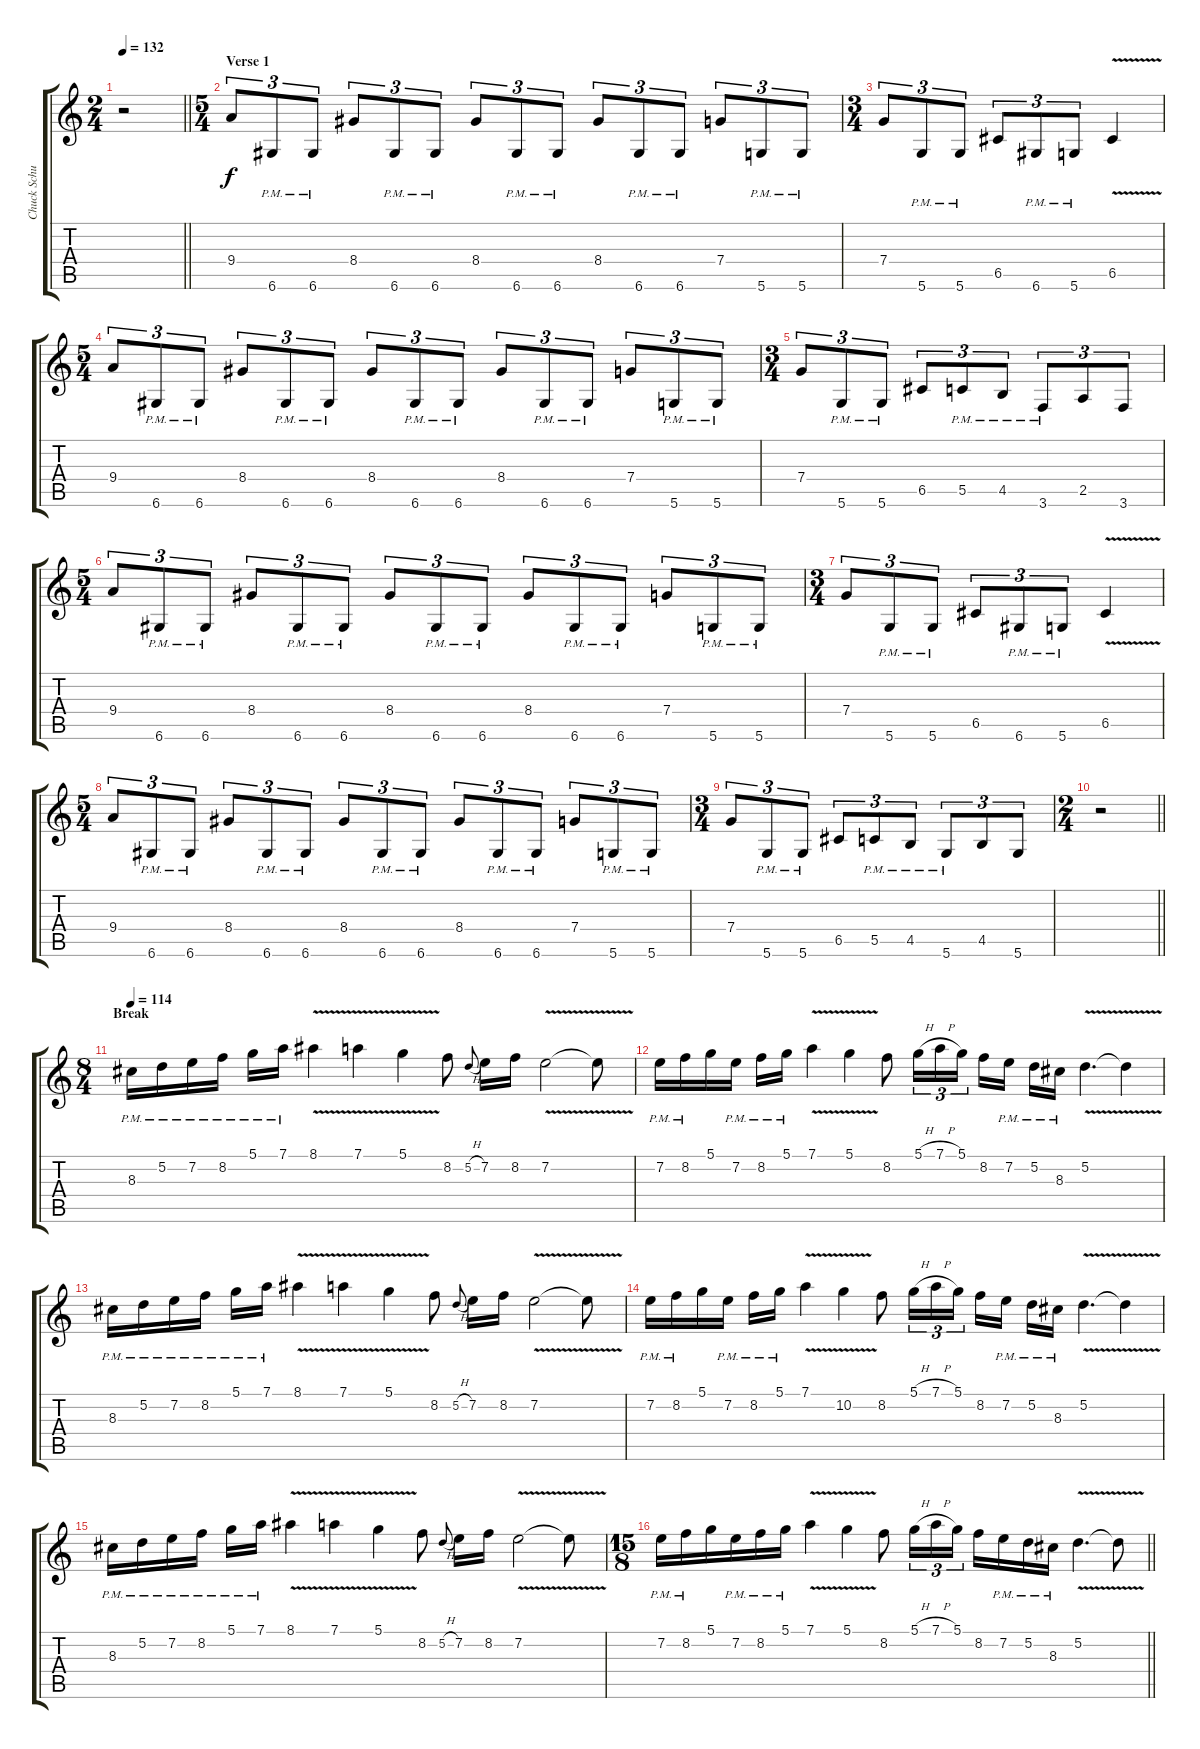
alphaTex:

\track ("Chuck Schuldiner" "Chuck Schu") {instrument distortionguitar}
\staff {score tabs}
\tuning (D4 A3 F3 C3 G2 D2) {hide}
\ts (2 4)
\tempo 132
\clef g2
\barLineRight lightlight
\ks c
r.2{dy f} |
\ts (5 4)
\section ("" "Verse 1")
9.4.8{tu (3 2)} 6.6{pm}.8{tu (3 2)} 6.6{pm}.8{tu (3 2)} 8.4.8{tu (3 2)} 6.6{pm}.8{tu (3 2)} 6.6{pm}.8{tu (3 2)} 8.4.8{tu (3 2)} 6.6{pm}.8{tu (3 2)} 6.6{pm}.8{tu (3 2)} 8.4.8{tu (3 2)} 6.6{pm}.8{tu (3 2)} 6.6{pm}.8{tu (3 2)} 7.4.8{tu (3 2)} 5.6{pm}.8{tu (3 2)} 5.6{pm}.8{tu (3 2)} |
\ts (3 4)
7.4.8{tu (3 2)} 5.6{pm}.8{tu (3 2)} 5.6{pm}.8{tu (3 2)} 6.5.8{tu (3 2)} 6.6{pm}.8{tu (3 2)} 5.6{pm}.8{tu (3 2)} 6.5{v}.4 |
\ts (5 4)
9.4.8{tu (3 2)} 6.6{pm}.8{tu (3 2)} 6.6{pm}.8{tu (3 2)} 8.4.8{tu (3 2)} 6.6{pm}.8{tu (3 2)} 6.6{pm}.8{tu (3 2)} 8.4.8{tu (3 2)} 6.6{pm}.8{tu (3 2)} 6.6{pm}.8{tu (3 2)} 8.4.8{tu (3 2)} 6.6{pm}.8{tu (3 2)} 6.6{pm}.8{tu (3 2)} 7.4.8{tu (3 2)} 5.6{pm}.8{tu (3 2)} 5.6{pm}.8{tu (3 2)} |
\ts (3 4)
7.4.8{tu (3 2)} 5.6{pm}.8{tu (3 2)} 5.6{pm}.8{tu (3 2)} 6.5.8{tu (3 2)} 5.5{pm}.8{tu (3 2)} 4.5{pm}.8{tu (3 2)} 3.6{pm}.8{tu (3 2)} 2.5.8{tu (3 2)} 3.6.8{tu (3 2)} |
\ts (5 4)
9.4.8{tu (3 2)} 6.6{pm}.8{tu (3 2)} 6.6{pm}.8{tu (3 2)} 8.4.8{tu (3 2)} 6.6{pm}.8{tu (3 2)} 6.6{pm}.8{tu (3 2)} 8.4.8{tu (3 2)} 6.6{pm}.8{tu (3 2)} 6.6{pm}.8{tu (3 2)} 8.4.8{tu (3 2)} 6.6{pm}.8{tu (3 2)} 6.6{pm}.8{tu (3 2)} 7.4.8{tu (3 2)} 5.6{pm}.8{tu (3 2)} 5.6{pm}.8{tu (3 2)} |
\ts (3 4)
7.4.8{tu (3 2)} 5.6{pm}.8{tu (3 2)} 5.6{pm}.8{tu (3 2)} 6.5.8{tu (3 2)} 6.6{pm}.8{tu (3 2)} 5.6{pm}.8{tu (3 2)} 6.5{v}.4 |
\ts (5 4)
9.4.8{tu (3 2)} 6.6{pm}.8{tu (3 2)} 6.6{pm}.8{tu (3 2)} 8.4.8{tu (3 2)} 6.6{pm}.8{tu (3 2)} 6.6{pm}.8{tu (3 2)} 8.4.8{tu (3 2)} 6.6{pm}.8{tu (3 2)} 6.6{pm}.8{tu (3 2)} 8.4.8{tu (3 2)} 6.6{pm}.8{tu (3 2)} 6.6{pm}.8{tu (3 2)} 7.4.8{tu (3 2)} 5.6{pm}.8{tu (3 2)} 5.6{pm}.8{tu (3 2)} |
\ts (3 4)
7.4.8{tu (3 2)} 5.6{pm}.8{tu (3 2)} 5.6{pm}.8{tu (3 2)} 6.5.8{tu (3 2)} 5.5{pm}.8{tu (3 2)} 4.5{pm}.8{tu (3 2)} 5.6{pm}.8{tu (3 2)} 4.5.8{tu (3 2)} 5.6.8{tu (3 2)} |
\ts (2 4)
\barLineRight lightlight
r.2 |
\ts (8 4)
\section ("" "Break")
\tempo 114
8.3{pm}.16 5.2{pm}.16 7.2{pm}.16 8.2{pm}.16 5.1{pm}.16 7.1{pm}.16 8.1{v}.4 7.1{v}.4 5.1{v}.4 8.2.8 5.2{h}.8{gr onbeat} 7.2.16 8.2.16 7.2{v}.2 7.2{t}.8 |
7.2{pm}.16 8.2{pm}.16 5.1.16 7.2{pm}.16 8.2{pm}.16 5.1{pm}.16 7.1{v}.4 5.1{v}.4 8.2.8 5.1{h}.16{tu (3 2)} 7.1{h}.16{tu (3 2)} 5.1.16{tu (3 2) beam splitsecondary} 8.2.16 7.2{pm}.16 5.2{pm}.16 8.3{pm}.16 5.2{v}.4{d} 5.2{t}.4 |
8.3{pm}.16 5.2{pm}.16 7.2{pm}.16 8.2{pm}.16 5.1{pm}.16 7.1{pm}.16 8.1{v}.4 7.1{v}.4 5.1{v}.4 8.2.8 5.2{h}.8{gr onbeat} 7.2.16 8.2.16 7.2{v}.2 7.2{t}.8 |
7.2{pm}.16 8.2{pm}.16 5.1.16 7.2{pm}.16 8.2{pm}.16 5.1{pm}.16 7.1{v}.4 10.2{v}.4 8.2.8 5.1{h}.16{tu (3 2)} 7.1{h}.16{tu (3 2)} 5.1.16{tu (3 2) beam splitsecondary} 8.2.16 7.2{pm}.16 5.2{pm}.16 8.3{pm}.16 5.2{v}.4{d} 5.2{t}.4 |
8.3{pm}.16 5.2{pm}.16 7.2{pm}.16 8.2{pm}.16 5.1{pm}.16 7.1{pm}.16 8.1{v}.4 7.1{v}.4 5.1{v}.4 8.2.8 5.2{h}.8{gr onbeat} 7.2.16 8.2.16 7.2{v}.2 7.2{t}.8 |
\ts (15 8)
\barLineRight lightlight
7.2{pm}.16 8.2{pm}.16 5.1.16 7.2{pm}.16 8.2{pm}.16 5.1{pm}.16 7.1{v}.4 5.1{v}.4 8.2.8 5.1{h}.16{tu (3 2)} 7.1{h}.16{tu (3 2)} 5.1.16{tu (3 2)} 8.2.16 7.2{pm}.16 5.2{pm}.16 8.3{pm}.16 5.2{v}.4{d} 5.2{t}.8
